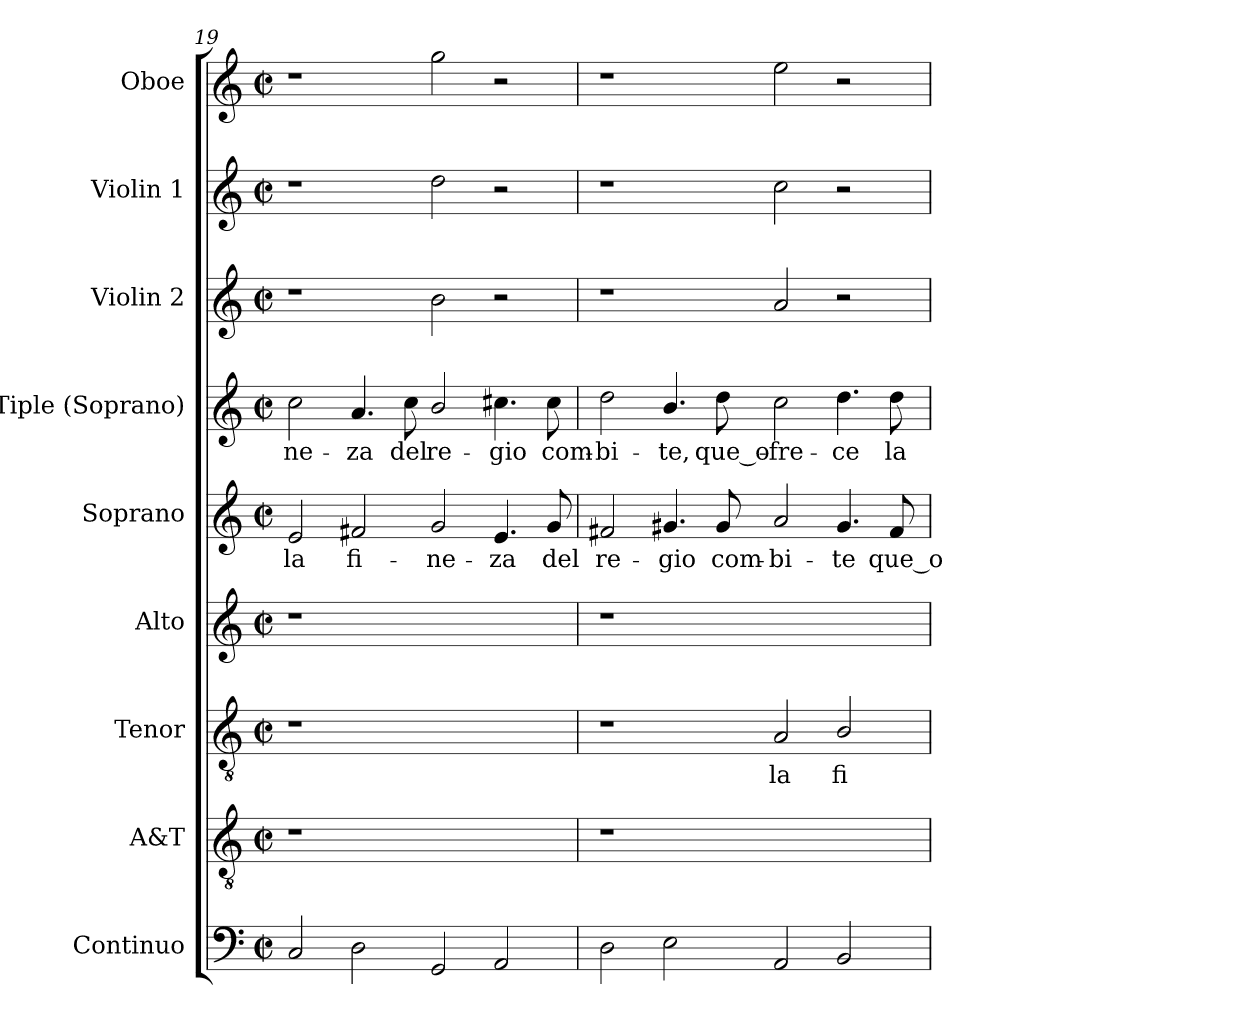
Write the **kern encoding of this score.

**kern	**kern	**kern	**text	**kern	**kern	**text	**kern	**text	**kern	**kern	**kern
*part9	*part8	*part7	*part7	*part6	*part5	*part5	*part4	*part4	*part3	*part2	*part1
*staff9	*staff8	*staff7	*staff7	*staff6	*staff5	*staff5	*staff4	*staff4	*staff3	*staff2	*staff1
*I"Continuo	*I"A&T	*I"Tenor	*	*I"Alto	*I"Soprano	*	*I"Tiple (Soprano)	*	*I"Violin 2	*I"Violin 1	*I"Oboe
*I'Cont.	*I'A. & T.	*I'T.	*	*I'A.	*I'S.	*	*I'S.	*	*I'Vln. 2	*I'Vln. 1	*I'Ob.
*clefF4	*clefGv2	*clefGv2	*	*clefG2	*clefG2	*	*clefG2	*	*clefG2	*clefG2	*clefG2
*	*ITrd7c12	*ITrd7c12	*	*	*	*	*	*	*	*	*
*k[]	*k[]	*k[]	*	*k[]	*k[]	*	*k[]	*	*k[]	*k[]	*k[]
*C:	*C:	*C:	*	*C:	*C:	*	*C:	*	*C:	*C:	*C:
*M2/2	*M2/2	*M2/2	*	*M2/2	*M2/2	*	*M2/2	*	*M2/2	*M2/2	*M2/2
*met(c|)	*met(c|)	*met(c|)	*	*met(c|)	*met(c|)	*	*met(c|)	*	*met(c|)	*met(c|)	*met(c|)
=19	=19	=19	=19	=19	=19	=19	=19	=19	=19	=19	=19
!	!LO:N:vis=1	!LO:N:vis=1	!	!LO:N:vis=1	!	!	!	!	!	!	!
!	!	!	!	!	!	!LO:LY:b:color=#000000	!	!	!	!	!
!	!	!	!	!	!	!	!	!LO:LY:b:color=#000000	!	!	!
2Ci/	1r	1r	.	1r	2ei/	la	2cci\	-ne-	1r	1r	1r
!	!	!	!	!	!	!LO:LY:b:color=#000000	!	!	!	!	!
!	!	!	!	!	!	!	!	!LO:LY:b:color=#000000	!	!	!
2Di\	.	.	.	.	2f#Xi/	fi-	4.ai/	-za	.	.	.
!	!	!	!	!	!	!	!	!LO:LY:b:color=#000000	!	!	!
.	.	.	.	.	.	.	8cci\	del	.	.	.
!	!	!	!	!	!	!LO:LY:b:color=#000000	!	!	!	!	!
!	!	!	!	!	!	!	!	!LO:LY:b:color=#000000	!	!	!
2GGi/	1ryy	1ryy	.	1ryy	2gi/	-ne-	2bi/	re-	2bi\	2ddi\	2ggi\
!	!	!	!	!	!	!LO:LY:b:color=#000000	!	!	!	!	!
!	!	!	!	!	!	!	!	!LO:LY:b:color=#000000	!	!	!
2AAi/	.	.	.	.	4.ei/	-za	4.cc#Xi\	-gio	2r	2r	2r
!	!	!	!	!	!	!LO:LY:b:color=#000000	!	!	!	!	!
!	!	!	!	!	!	!	!	!LO:LY:b:color=#000000	!	!	!
.	.	.	.	.	8gi/	del	8cc#i\	com-	.	.	.
=20	=20	=20	=20	=20	=20	=20	=20	=20	=20	=20	=20
!	!LO:N:vis=1	!	!	!LO:N:vis=1	!	!	!	!	!	!	!
!	!	!	!	!	!	!LO:LY:b:color=#000000	!	!	!	!	!
!	!	!	!	!	!	!	!	!LO:LY:b:color=#000000	!	!	!
2Di\	1r	1r	.	1r	2f#Xi/	re-	2ddi\	-bi-	1r	1r	1r
!	!	!	!	!	!	!LO:LY:b:color=#000000	!	!	!	!	!
!	!	!	!	!	!	!	!	!LO:LY:b:color=#000000	!	!	!
2Ei\	.	.	.	.	4.g#Xi/	-gio	4.bi/	-te,	.	.	.
!	!	!	!	!	!	!LO:LY:b:color=#000000	!	!	!	!	!
!	!	!	!	!	!	!	!	!LO:LY:b:color=#000000	!	!	!
.	.	.	.	.	8g#i/	com-	8ddi\	que_o-	.	.	.
!	!	!	!LO:LY:b:color=#000000	!	!	!	!	!	!	!	!
!	!	!	!	!	!	!LO:LY:b:color=#000000	!	!	!	!	!
!	!	!	!	!	!	!	!	!LO:LY:b:color=#000000	!	!	!
2AAi/	1ryy	2AAi/	la	1ryy	2ai/	-bi-	2cci\	-fre-	2ai/	2cci\	2eei\
!	!	!	!LO:LY:b:color=#000000	!	!	!	!	!	!	!	!
!	!	!	!	!	!	!LO:LY:b:color=#000000	!	!	!	!	!
!	!	!	!	!	!	!	!	!LO:LY:b:color=#000000	!	!	!
2BBi/	.	2BBi/	fi-	.	4.g#i/	-te	4.ddi\	-ce	2r	2r	2r
!	!	!	!	!	!	!LO:LY:b:color=#000000	!	!	!	!	!
!	!	!	!	!	!	!	!	!LO:LY:b:color=#000000	!	!	!
.	.	.	.	.	8f#i/	que_o-	8ddi\	la	.	.	.
=	=	=	=	=	=	=	=	=	=	=	=
*-	*-	*-	*-	*-	*-	*-	*-	*-	*-	*-	*-
